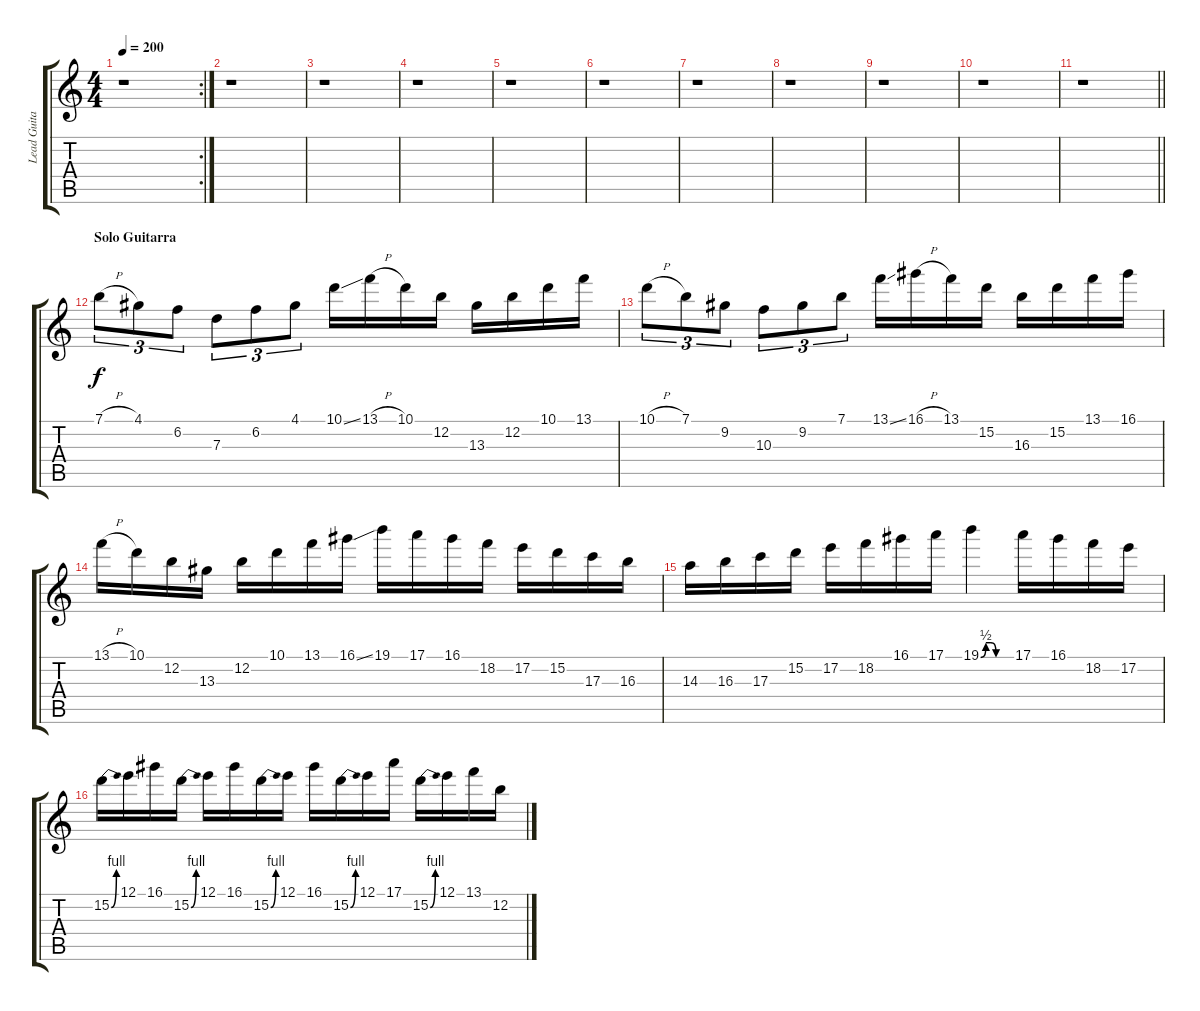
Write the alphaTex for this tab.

\track ("Lead Guitar" "Lead Guita") {instrument distortionguitar}
\staff {score tabs}
\tuning (E4 B3 G3 D3 A2 E2) {hide}
\rc 2
\ts (4 4)
\tempo 200
\clef g2
\ks c
r.1{dy f} |
r.1 |
r.1 |
r.1 |
r.1 |
r.1 |
r.1 |
r.1 |
r.1 |
r.1 |
\barLineRight lightlight
r.1 |
\section ("" "Solo Guitarra")
7.1{h}.8{tu (3 2)} 4.1.8{tu (3 2)} 6.2.8{tu (3 2)} 7.3.8{tu (3 2)} 6.2.8{tu (3 2)} 4.1.8{tu (3 2)} 10.1{ss}.16 13.1{h}.16 10.1.16 12.2.16 13.3.16 12.2.16 10.1.16 13.1.16 |
10.1{h}.8{tu (3 2)} 7.1.8{tu (3 2)} 9.2.8{tu (3 2)} 10.3.8{tu (3 2)} 9.2.8{tu (3 2)} 7.1.8{tu (3 2)} 13.1{ss}.16 16.1{h}.16 13.1.16 15.2.16 16.3.16 15.2.16 13.1.16 16.1.16 |
13.1{h}.16 10.1.16 12.2.16 13.3.16 12.2.16 10.1.16 13.1.16 16.1{ss}.16 19.1.16 17.1.16 16.1.16 18.2.16 17.2.16 15.2.16 17.3.16 16.3.16 |
14.3.16 16.3.16 17.3.16 15.2.16 17.2.16 18.2.16 16.1.16 17.1.16 19.1{be (custom 0 0 10 2 20 2 30 0 60 0)}.4 17.1.16 16.1.16 18.2.16 17.2.16 |
15.2{be (bend 0 0 60 4)}.16 12.1.16 16.1.16 15.2{be (bend 0 0 60 4)}.16 12.1.16 16.1.16 15.2{be (bend 0 0 60 4)}.16 12.1.16 16.1.16 15.2{be (bend 0 0 60 4)}.16 12.1.16 17.1.16 15.2{be (bend 0 0 60 4)}.16 12.1.16 13.1.16 12.2.16
